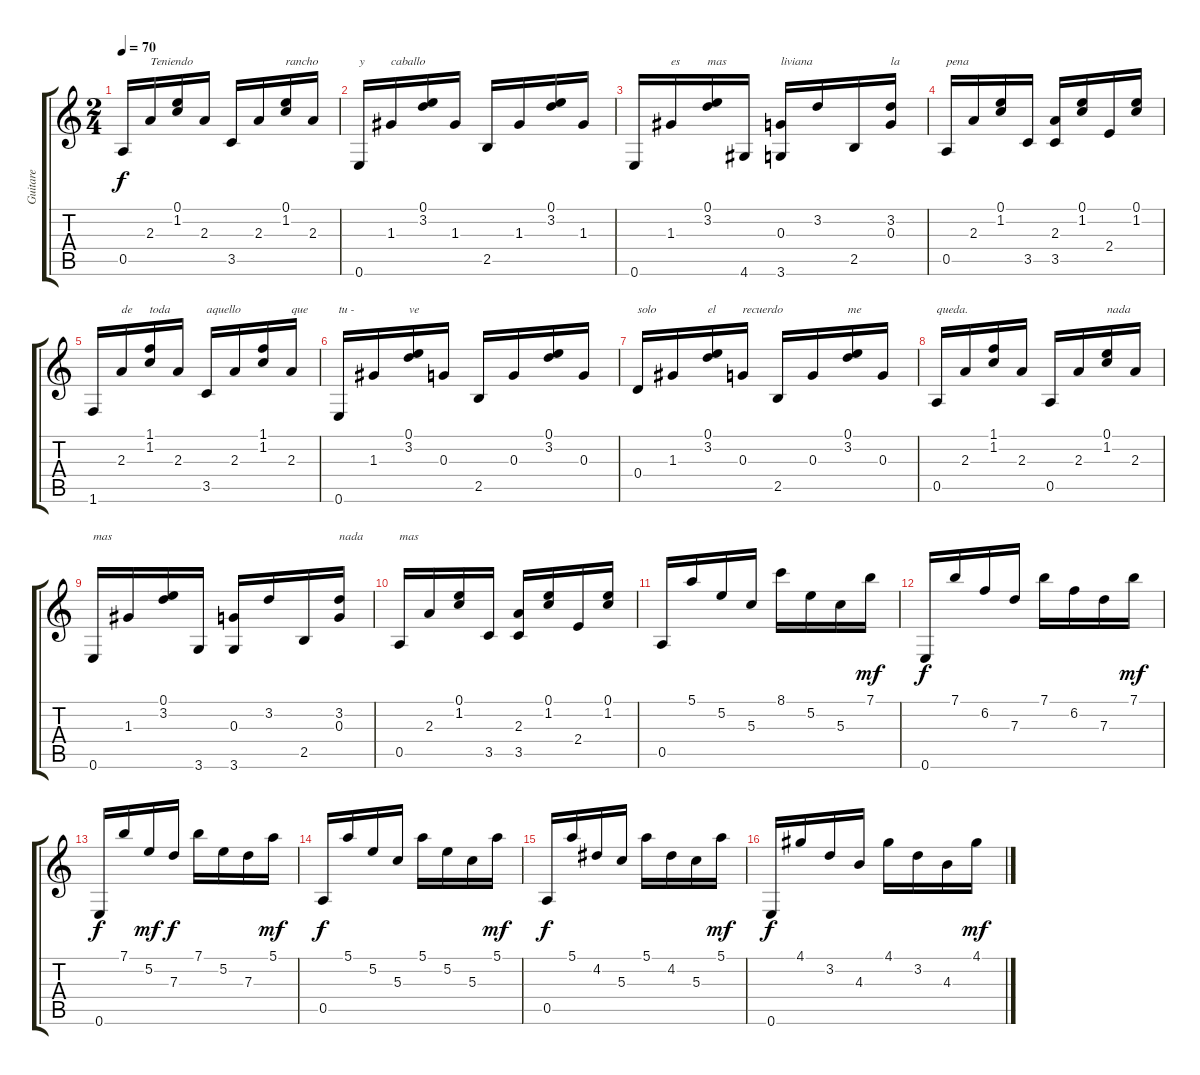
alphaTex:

\track ("Guitare" "Guitare") {instrument acousticguitarnylon}
\staff {score tabs}
\tuning (E4 B3 G3 D3 A2 E2) {hide}
\ts (2 4)
\tempo 70
\clef g2
\ks c
0.5.16{dy f} 2.3.16{txt "Teniendo"} (0.1 1.2).16 2.3.16 3.5.16 2.3.16 (0.1 1.2).16{txt "rancho "} 2.3.16 |
0.6.16{txt "y "} 1.3.16{txt "caballo"} (0.1 3.2).16 1.3.16 2.5.16 1.3.16 (0.1 3.2).16 1.3.16 |
0.6.16 1.3.16{txt "es"} (0.1 3.2).16{txt "mas"} 4.6.16 (0.3 3.6).16{txt "liviana"} 3.2.16 2.5.16 (3.2 0.3).16{txt "la"} |
0.5.16{txt "pena"} 2.3.16 (0.1 1.2).16 3.5.16 (2.3 3.5).16 (0.1 1.2).16 2.4.16 (0.1 1.2).16 |
1.6.16 2.3.16{txt "de "} (1.1 1.2).16{txt "toda"} 2.3.16 3.5.16{txt "aquello"} 2.3.16 (1.1 1.2).16 2.3.16{txt "que"} |
0.6.16{txt "tu - "} 1.3.16 (0.1 3.2).16{txt "ve"} 0.3.16 2.5.16 0.3.16 (0.1 3.2).16 0.3.16 |
0.4.16{txt "solo "} 1.3.16 (0.1 3.2).16{txt "el"} 0.3.16{txt "recuerdo"} 2.5.16 0.3.16 (0.1 3.2).16{txt "me"} 0.3.16 |
0.5.16{txt "queda."} 2.3.16 (1.1 1.2).16 2.3.16 0.5.16 2.3.16 (0.1 1.2).16{txt "nada "} 2.3.16 |
0.6.16{txt "mas"} 1.3.16 (0.1 3.2).16 3.6.16 (0.3 3.6).16 3.2.16 2.5.16 (3.2 0.3).16{txt "nada"} |
0.5.16{txt "mas"} 2.3.16 (0.1 1.2).16 3.5.16 (2.3 3.5).16 (0.1 1.2).16 2.4.16 (0.1 1.2).16 |
0.5.16 5.1.16 5.2.16 5.3.16 8.1.16 5.2.16 5.3.16 7.1.16{dy mf} |
0.6.16{dy f} 7.1.16 6.2.16 7.3.16 7.1.16 6.2.16 7.3.16 7.1.16{dy mf} |
0.6.16{dy f} 7.1.16 5.2.16{dy mf} 7.3.16{dy f} 7.1.16 5.2.16 7.3.16 5.1.16{dy mf} |
0.5.16{dy f} 5.1.16 5.2.16 5.3.16 5.1.16 5.2.16 5.3.16 5.1.16{dy mf} |
0.5.16{dy f} 5.1.16 4.2.16 5.3.16 5.1.16 4.2.16 5.3.16 5.1.16{dy mf} |
0.6.16{dy f} 4.1.16 3.2.16 4.3.16 4.1.16 3.2.16 4.3.16 4.1.16{dy mf}
